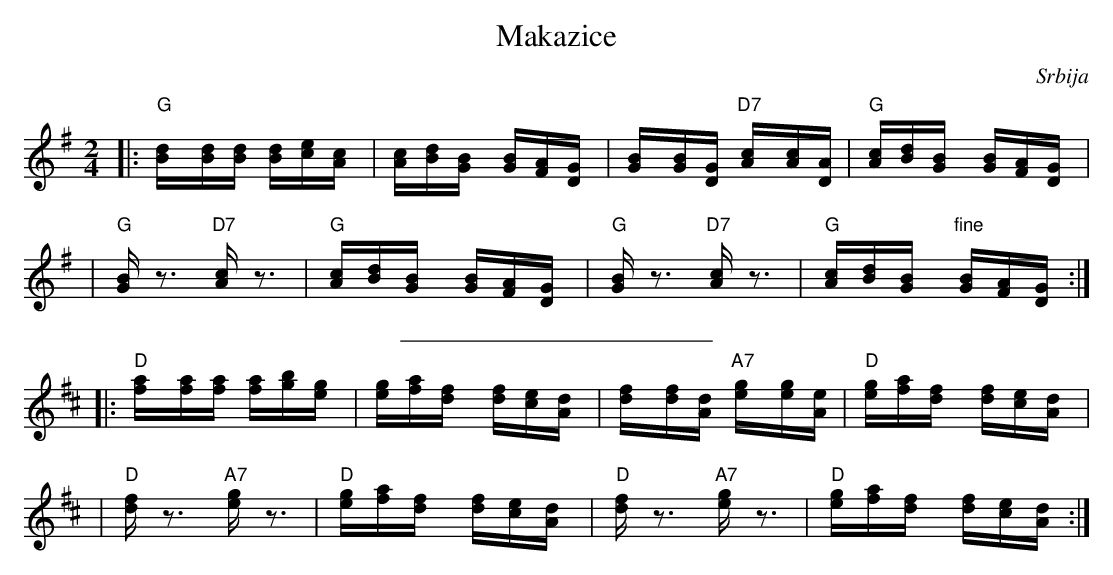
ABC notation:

X:1
T: Makazice
O: Srbija
M: 2/4
L: 1/16
K: G
|: "G"[d2B][dB][dB] [dB][ec][c2A] | [cA][dB][B2G] [BG][AF][G2D] \
| [B2G][BG][GD] "D7"[c2A][cA][AD] | "G"[cA][dB][B2G] [BG][AF][G2D] |
| "G"[BG]z3 "D7"[cA]z3 | "G"[cA][dB][B2G] [BG][AF][G2D] \
| "G"[BG]z3 "D7"[cA]z3 | "G"[cA][dB][B2G] "fine"[BG][AF][G2D] :|
%%sep 5 5 200
K: D
|: "D"[a2f][af][af] [af][bg][g2e] | [ge][af][f2d] [fd][ec][d2A] \
| [f2d][fd][dA] "A7"[g2e][ge][eA] | "D"[ge][af][f2d] [fd][ec][d2A] |
| "D"[fd]z3 "A7"[ge]z3 | "D"[ge][af][f2d] [fd][ec][d2A] \
| "D"[fd]z3 "A7"[ge]z3 | "D"[ge][af][f2d] [fd][ec][d2A] :|
